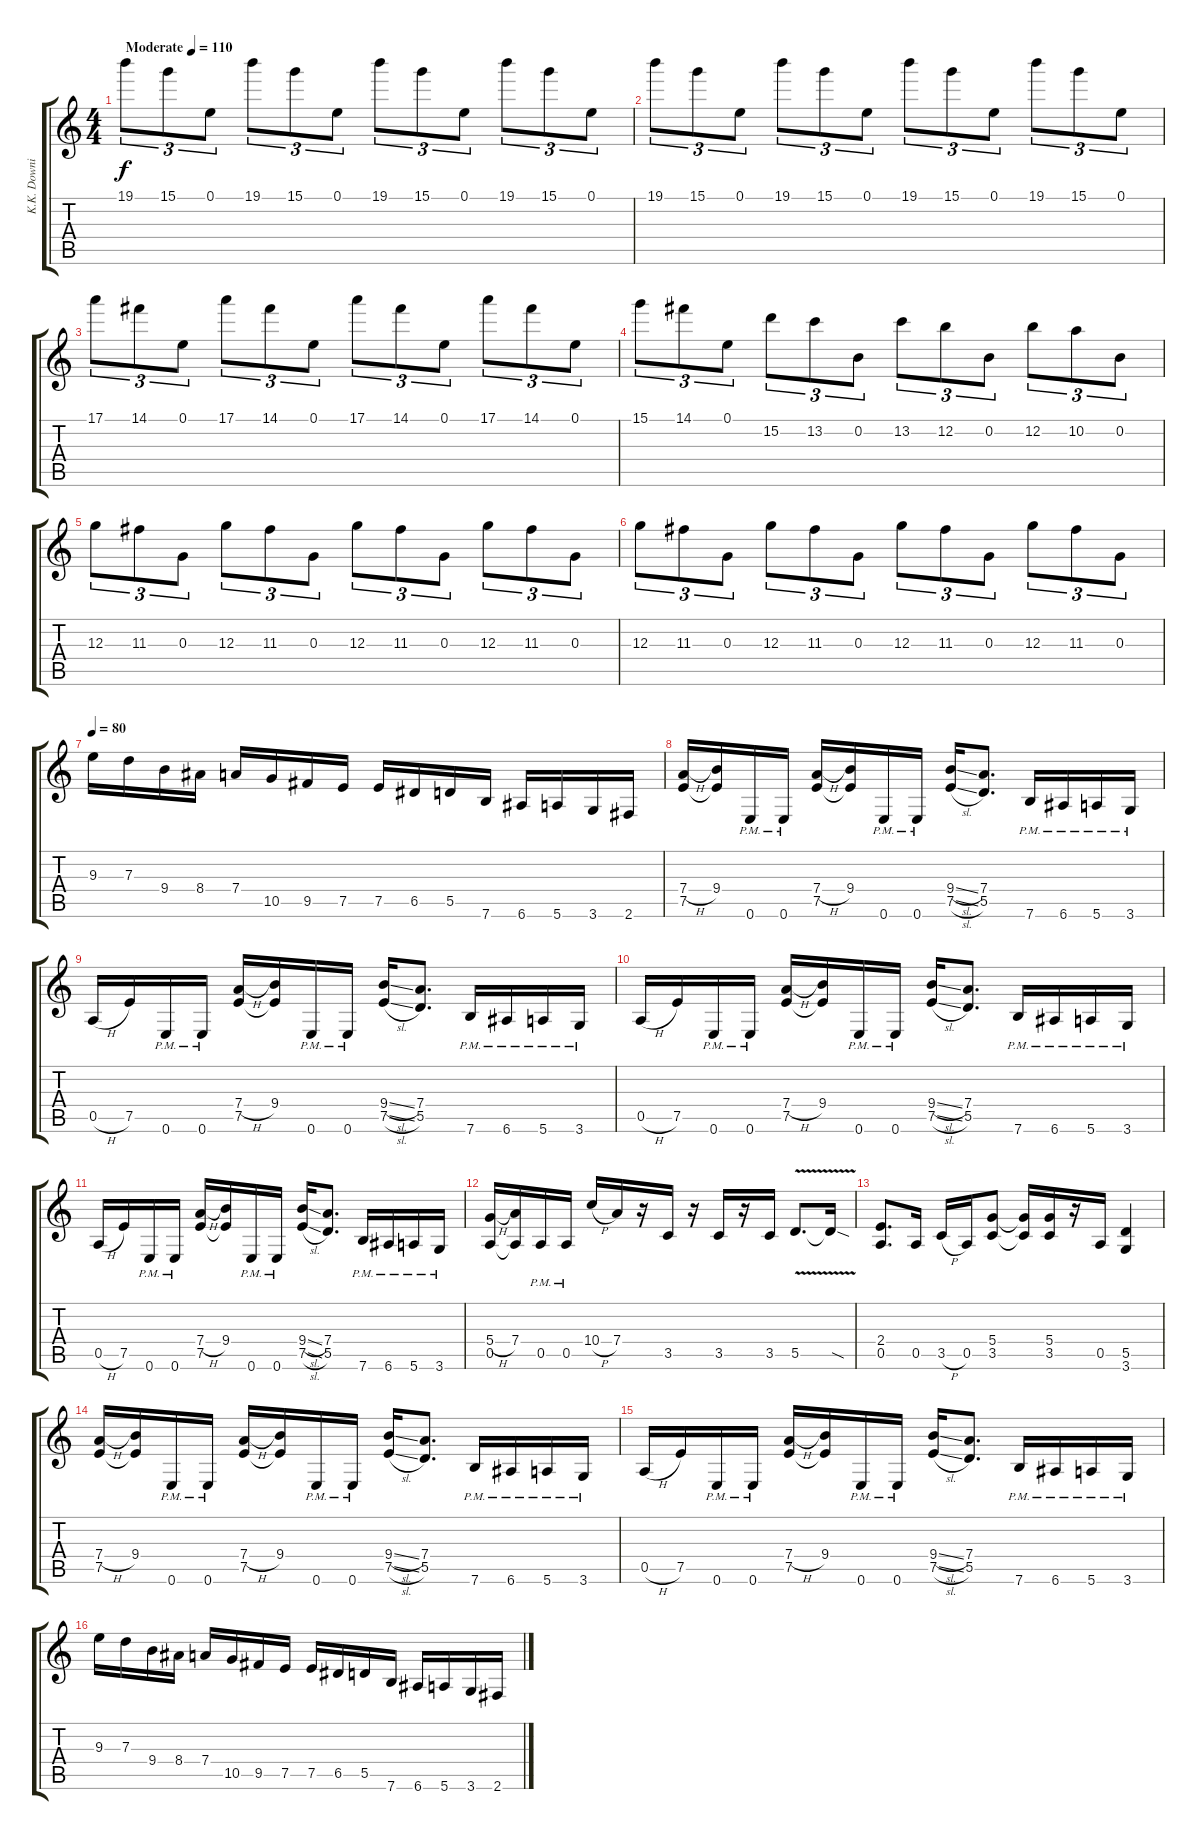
\track ("K.K. Downing" "K.K. Downi") {instrument distortionguitar}
\staff {score tabs}
\tuning (E4 B3 G3 D3 A2 E2) {hide}
\ts (4 4)
\tempo (110 "Moderate")
\clef g2
\ks c
19.1.8{tu (3 2) dy f instrument distortionguitar} 15.1.8{tu (3 2)} 0.1.8{tu (3 2)} 19.1.8{tu (3 2)} 15.1.8{tu (3 2)} 0.1.8{tu (3 2)} 19.1.8{tu (3 2)} 15.1.8{tu (3 2)} 0.1.8{tu (3 2)} 19.1.8{tu (3 2)} 15.1.8{tu (3 2)} 0.1.8{tu (3 2)} |
19.1.8{tu (3 2)} 15.1.8{tu (3 2)} 0.1.8{tu (3 2)} 19.1.8{tu (3 2)} 15.1.8{tu (3 2)} 0.1.8{tu (3 2)} 19.1.8{tu (3 2)} 15.1.8{tu (3 2)} 0.1.8{tu (3 2)} 19.1.8{tu (3 2)} 15.1.8{tu (3 2)} 0.1.8{tu (3 2)} |
17.1.8{tu (3 2)} 14.1.8{tu (3 2)} 0.1.8{tu (3 2)} 17.1.8{tu (3 2)} 14.1.8{tu (3 2)} 0.1.8{tu (3 2)} 17.1.8{tu (3 2)} 14.1.8{tu (3 2)} 0.1.8{tu (3 2)} 17.1.8{tu (3 2)} 14.1.8{tu (3 2)} 0.1.8{tu (3 2)} |
15.1.8{tu (3 2)} 14.1.8{tu (3 2)} 0.1.8{tu (3 2)} 15.2.8{tu (3 2)} 13.2.8{tu (3 2)} 0.2.8{tu (3 2)} 13.2.8{tu (3 2)} 12.2.8{tu (3 2)} 0.2.8{tu (3 2)} 12.2.8{tu (3 2)} 10.2.8{tu (3 2)} 0.2.8{tu (3 2)} |
12.3.8{tu (3 2)} 11.3.8{tu (3 2)} 0.3.8{tu (3 2)} 12.3.8{tu (3 2)} 11.3.8{tu (3 2)} 0.3.8{tu (3 2)} 12.3.8{tu (3 2)} 11.3.8{tu (3 2)} 0.3.8{tu (3 2)} 12.3.8{tu (3 2)} 11.3.8{tu (3 2)} 0.3.8{tu (3 2)} |
12.3.8{tu (3 2)} 11.3.8{tu (3 2)} 0.3.8{tu (3 2)} 12.3.8{tu (3 2)} 11.3.8{tu (3 2)} 0.3.8{tu (3 2)} 12.3.8{tu (3 2)} 11.3.8{tu (3 2)} 0.3.8{tu (3 2)} 12.3.8{tu (3 2)} 11.3.8{tu (3 2)} 0.3.8{tu (3 2)} |
\tempo 80
9.3.16 7.3.16 9.4.16 8.4.16 7.4.16 10.5.16 9.5.16 7.5.16 7.5.16 6.5.16 5.5.16 7.6.16 6.6.16 5.6.16 3.6.16 2.6.16 |
(7.4{h} 7.5).16 (9.4 7.5{t}).16 0.6{pm}.16 0.6{pm}.16 (7.4{h} 7.5).16 (9.4 7.5{t}).16 0.6{pm}.16 0.6{pm}.16 (9.4{sl} 7.5{sl}).16 (7.4 5.5).8{d} 7.6{pm}.16 6.6{pm}.16 5.6{pm}.16 3.6{pm}.16 |
0.5{h}.16 7.5.16 0.6{pm}.16 0.6{pm}.16 (7.4{h} 7.5).16 (9.4 7.5{t}).16 0.6{pm}.16 0.6{pm}.16 (9.4{sl} 7.5{sl}).16 (7.4 5.5).8{d} 7.6{pm}.16 6.6{pm}.16 5.6{pm}.16 3.6{pm}.16 |
0.5{h}.16 7.5.16 0.6{pm}.16 0.6{pm}.16 (7.4{h} 7.5).16 (9.4 7.5{t}).16 0.6{pm}.16 0.6{pm}.16 (9.4{sl} 7.5{sl}).16 (7.4 5.5).8{d} 7.6{pm}.16 6.6{pm}.16 5.6{pm}.16 3.6{pm}.16 |
0.5{h}.16 7.5.16 0.6{pm}.16 0.6{pm}.16 (7.4{h} 7.5).16 (9.4 7.5{t}).16 0.6{pm}.16 0.6{pm}.16 (9.4{sl} 7.5{sl}).16 (7.4 5.5).8{d} 7.6{pm}.16 6.6{pm}.16 5.6{pm}.16 3.6{pm}.16 |
(5.4{h} 0.5).16 (7.4 0.5{t}).16 0.5{pm}.16 0.5{pm}.16 10.4{h}.16 7.4.16 r.16 3.5.16 r.16 3.5.16 r.16 3.5.16 5.5{v}.8{d} 5.5{sod t}.16 |
(2.4 0.5).8{d} 0.5.16 3.5{h}.16 0.5.16 (5.4 3.5).8 (5.4{t} 3.5{t}).16 (5.4 3.5).16 r.16 0.5.16 (5.5 3.6).4 |
(7.4{h} 7.5).16 (9.4 7.5{t}).16 0.6{pm}.16 0.6{pm}.16 (7.4{h} 7.5).16 (9.4 7.5{t}).16 0.6{pm}.16 0.6{pm}.16 (9.4{sl} 7.5{sl}).16 (7.4 5.5).8{d} 7.6{pm}.16 6.6{pm}.16 5.6{pm}.16 3.6{pm}.16 |
0.5{h}.16 7.5.16 0.6{pm}.16 0.6{pm}.16 (7.4{h} 7.5).16 (9.4 7.5{t}).16 0.6{pm}.16 0.6{pm}.16 (9.4{sl} 7.5{sl}).16 (7.4 5.5).8{d} 7.6{pm}.16 6.6{pm}.16 5.6{pm}.16 3.6{pm}.16 |
9.3.16 7.3.16 9.4.16 8.4.16 7.4.16 10.5.16 9.5.16 7.5.16 7.5.16 6.5.16 5.5.16 7.6.16 6.6.16 5.6.16 3.6.16 2.6.16
